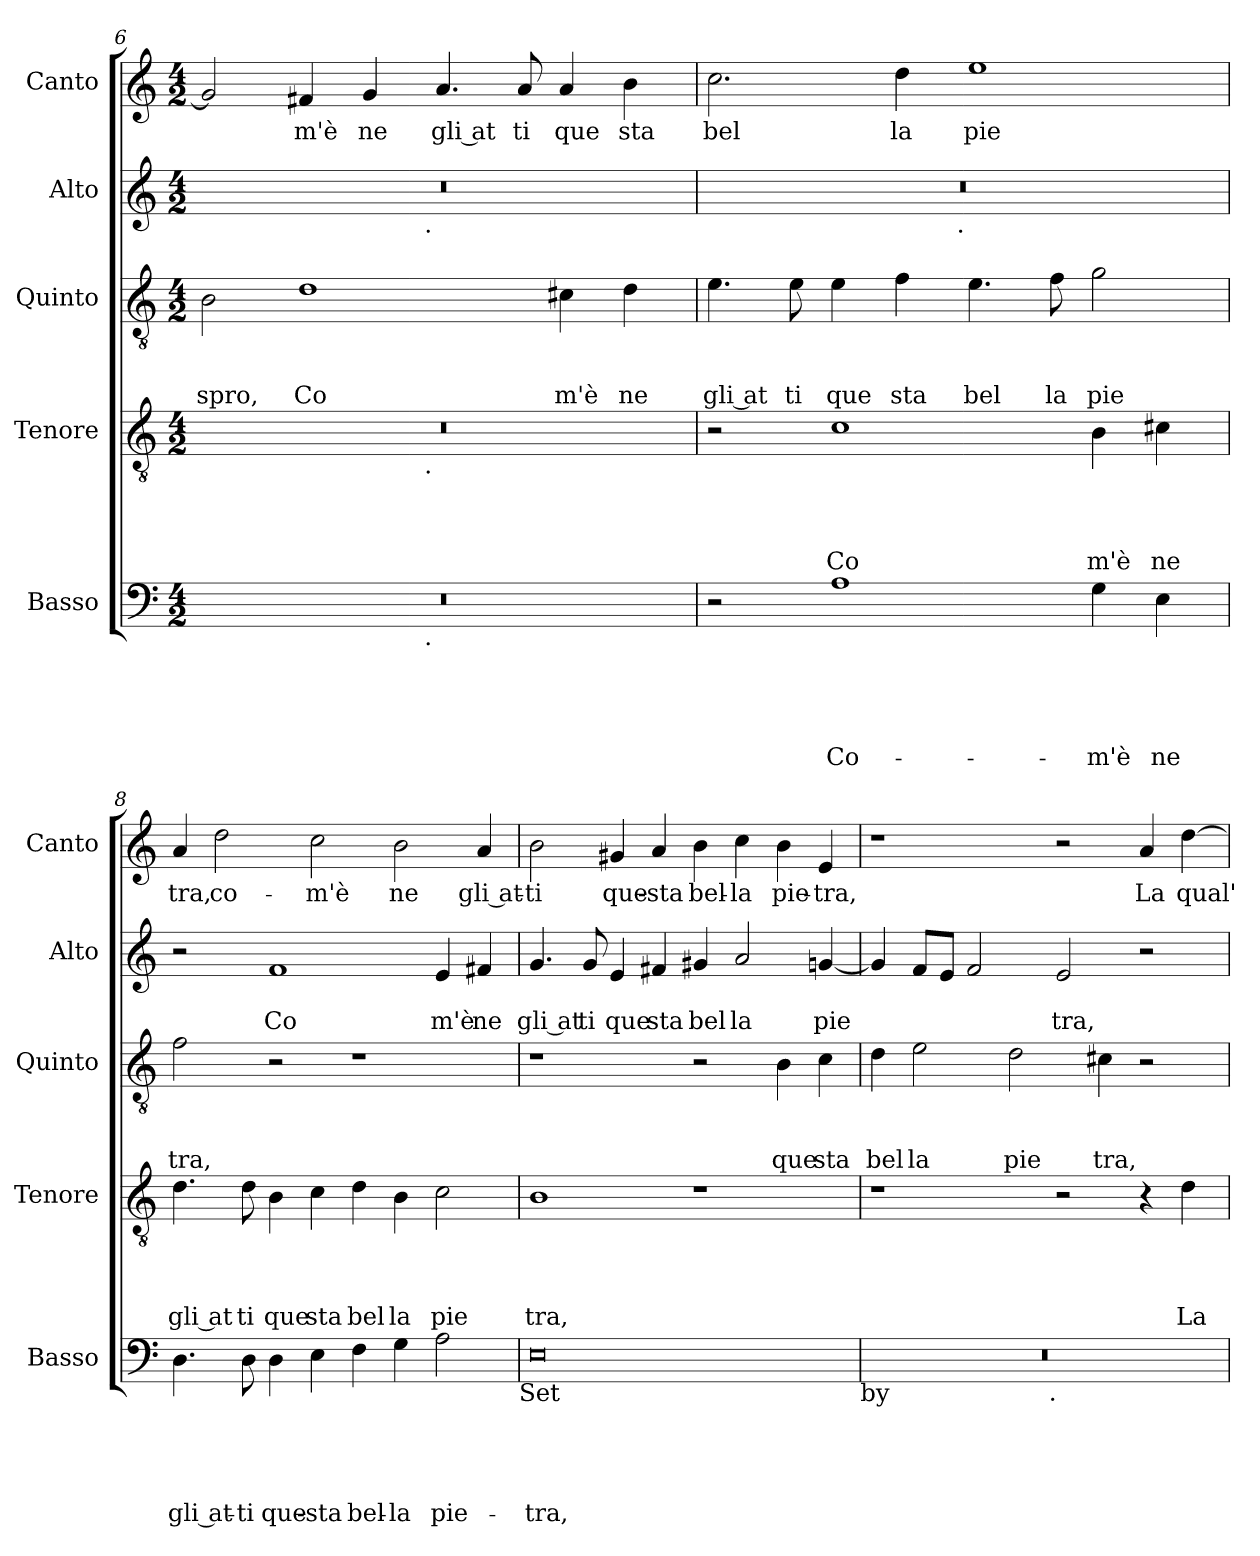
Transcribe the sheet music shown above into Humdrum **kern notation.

**kern	**text	**text	**text	**text	**text	**kern	**text	**text	**text	**text	**kern	**text	**text	**text	**kern	**text	**text	**kern	**text
*part5	*part5	*part5	*part5	*part5	*part5	*part4	*part4	*part4	*part4	*part4	*part3	*part3	*part3	*part3	*part2	*part2	*part2	*part1	*part1
*staff5	*staff5	*staff5	*staff5	*staff5	*staff5	*staff4	*staff4	*staff4	*staff4	*staff4	*staff3	*staff3	*staff3	*staff3	*staff2	*staff2	*staff2	*staff1	*staff1
*I"Basso	*	*	*	*	*	*I"Tenore	*	*	*	*	*I"Quinto	*	*	*	*I"Alto	*	*	*I"Canto	*
*I'Basso	*	*	*	*	*	*I'Tenore	*	*	*	*	*I'Quinto	*	*	*	*I'Alto	*	*	*I'Canto	*
*clefF4	*	*	*	*	*	*clefGv2	*	*	*	*	*clefGv2	*	*	*	*clefG2	*	*	*clefG2	*
*k[]	*	*	*	*	*	*k[]	*	*	*	*	*k[]	*	*	*	*k[]	*	*	*k[]	*
*C:	*	*	*	*	*	*C:	*	*	*	*	*C:	*	*	*	*C:	*	*	*C:	*
*M4/2	*	*	*	*	*	*M4/2	*	*	*	*	*M4/2	*	*	*	*M4/2	*	*	*M4/2	*
=6	=6	=6	=6	=6	=6	=6	=6	=6	=6	=6	=6	=6	=6	=6	=6	=6	=6	=6	=6
!	!	!	!	!	!	!	!	!	!	!	!	!	!	!LO:LY:b	!	!	!	!	!
*^	*	*	*	*	*	*^	*	*	*	*	*	*	*	*	*^	*	*	*	*
0r	2ryy	.	.	.	.	.	0r	2ryy	.	.	.	.	2B\	.	.	spro,	0r	2ryy	.	.	2g/]	.
!	!	!	!	!	!	!	!	!	!	!	!	!	!	!	!	!LO:LY:b	!	!	!	!	!	!LO:LY:b
.	4ryy	.	.	.	.	.	.	4ryy	.	.	.	.	1d	.	.	Co	.	4ryy	.	.	4f#X/	m'è
!	!	!	!	!	!	!	!	!	!	!	!	!	!	!	!	!	!	!	!	!	!	!LO:LY:b
.	8...ryy	.	.	.	.	.	.	8...ryy	.	.	.	.	.	.	.	.	.	8...ryy	.	.	4g/	ne
!	!	!	!	!	!	!	!	!	!	!	!	!	!	!	!	!	!	!LO:TX:b:t=.	!	!	!	!
!	!	!	!	!	!	!	!	!LO:TX:b:t=.	!	!	!	!	!	!	!	!	!	!	!	!	!	!
!	!LO:TX:b:t=.	!	!	!	!	!	!	!	!	!	!	!	!	!	!	!	!	!	!	!	!	!
.	1ryy	.	.	.	.	.	.	1ryy	.	.	.	.	.	.	.	.	.	1ryy	.	.	.	.
!	!	!	!	!	!	!	!	!	!	!	!	!	!	!	!	!	!	!	!	!	!	!LO:LY:b:rj
.	.	.	.	.	.	.	.	.	.	.	.	.	.	.	.	.	.	.	.	.	4.a/	gli at
!	!	!	!	!	!	!	!	!	!	!	!	!	!	!	!	!	!	!	!	!	!	!LO:LY:b
.	.	.	.	.	.	.	.	.	.	.	.	.	.	.	.	.	.	.	.	.	8a/	ti
!	!	!	!	!	!	!	!	!	!	!	!	!	!	!	!	!LO:LY:b	!	!	!	!	!	!LO:LY:b
.	.	.	.	.	.	.	.	.	.	.	.	.	4c#X\	.	.	m'è	.	.	.	.	4a/	que
!	!	!	!	!	!	!	!	!	!	!	!	!	!	!	!	!LO:LY:b	!	!	!	!	!	!LO:LY:b
.	.	.	.	.	.	.	.	.	.	.	.	.	4d\	.	.	ne	.	.	.	.	4b\	sta
.	64ryy	.	.	.	.	.	.	64ryy	.	.	.	.	.	.	.	.	.	64ryy	.	.	.	.
=7	=7	=7	=7	=7	=7	=7	=7	=7	=7	=7	=7	=7	=7	=7	=7	=7	=7	=7	=7	=7	=7	=7
!	!	!	!	!	!	!	!	!	!	!	!	!	!	!	!	!LO:LY:b:rj	!	!	!	!	!	!LO:LY:b
*v	*v	*	*	*	*	*	*	*	*	*	*	*	*	*	*	*	*	*	*	*	*	*
*	*	*	*	*	*	*v	*v	*	*	*	*	*	*	*	*	*	*	*	*	*	*
2r	.	.	.	.	.	2r	.	.	.	.	4.e\	.	.	gli at	0r	2ryy	.	.	2.cc\	bel
!	!	!	!	!	!	!	!	!	!	!	!	!	!	!LO:LY:b	!	!	!	!	!	!
.	.	.	.	.	.	.	.	.	.	.	8e\	.	.	ti	.	.	.	.	.	.
!	!	!	!	!	!LO:LY:b	!	!	!	!	!LO:LY:b	!	!	!	!LO:LY:b	!	!	!	!	!	!
1A	.	.	.	.	Co-	1c	.	.	.	Co	4e\	.	.	que	.	4ryy	.	.	.	.
!	!	!	!	!	!	!	!	!	!	!	!	!	!	!LO:LY:b	!	!	!	!	!	!LO:LY:b
.	.	.	.	.	.	.	.	.	.	.	4f\	.	.	sta	.	8...ryy	.	.	4dd\	la
!	!	!	!	!	!	!	!	!	!	!	!	!	!	!	!	!LO:TX:b:t=.	!	!	!	!
.	.	.	.	.	.	.	.	.	.	.	.	.	.	.	.	1ryy	.	.	.	.
!	!	!	!	!	!	!	!	!	!	!	!	!	!	!LO:LY:b	!	!	!	!	!	!LO:LY:b
.	.	.	.	.	.	.	.	.	.	.	4.e\	.	.	bel	.	.	.	.	1ee	pie
!	!	!	!	!	!	!	!	!	!	!	!	!	!	!LO:LY:b	!	!	!	!	!	!
.	.	.	.	.	.	.	.	.	.	.	8f\	.	.	la	.	.	.	.	.	.
!	!	!	!	!	!LO:LY:b	!	!	!	!	!LO:LY:b	!	!	!	!LO:LY:b	!	!	!	!	!	!
4G\	.	.	.	.	-m'è	4B\	.	.	.	m'è	2g\	.	.	pie	.	.	.	.	.	.
!	!	!	!	!	!LO:LY:b	!	!	!	!	!LO:LY:b	!	!	!	!	!	!	!	!	!	!
4E\	.	.	.	.	ne	4c#X\	.	.	.	ne	.	.	.	.	.	.	.	.	.	.
.	.	.	.	.	.	.	.	.	.	.	.	.	.	.	.	64ryy	.	.	.	.
!!LO:LB:g=z
=8	=8	=8	=8	=8	=8	=8	=8	=8	=8	=8	=8	=8	=8	=8	=8	=8	=8	=8	=8	=8
!	!	!	!	!	!LO:LY:b:rj	!	!	!	!	!LO:LY:b:rj	!	!	!	!LO:LY:b	!	!	!	!	!	!LO:LY:b
*	*	*	*	*	*	*	*	*	*	*	*	*	*	*	*v	*v	*	*	*	*
4.D\	.	.	.	.	gli at-	4.d\	.	.	.	gli at	2f\	.	.	tra,	2r	.	.	4a/	tra,
!	!	!	!	!	!	!	!	!	!	!	!	!	!	!	!	!	!	!	!LO:LY:b
.	.	.	.	.	.	.	.	.	.	.	.	.	.	.	.	.	.	2dd\	co-
!	!	!	!	!	!LO:LY:b	!	!	!	!	!LO:LY:b	!	!	!	!	!	!	!	!	!
8D\	.	.	.	.	-ti	8d\	.	.	.	ti	.	.	.	.	.	.	.	.	.
!	!	!	!	!	!LO:LY:b	!	!	!	!	!LO:LY:b	!	!	!	!	!	!	!LO:LY:b	!	!
4D\	.	.	.	.	que-	4B\	.	.	.	que	2r	.	.	.	1f	.	Co	.	.
!	!	!	!	!	!LO:LY:b	!	!	!	!	!LO:LY:b	!	!	!	!	!	!	!	!	!LO:LY:b
4E\	.	.	.	.	-sta	4c\	.	.	.	sta	.	.	.	.	.	.	.	2cc\	-m'è
!	!	!	!	!	!LO:LY:b	!	!	!	!	!LO:LY:b	!	!	!	!	!	!	!	!	!
4F\	.	.	.	.	bel-	4d\	.	.	.	bel	1r	.	.	.	.	.	.	.	.
!	!	!	!	!	!LO:LY:b	!	!	!	!	!LO:LY:b	!	!	!	!	!	!	!	!	!LO:LY:b
4G\	.	.	.	.	-la	4B\	.	.	.	la	.	.	.	.	.	.	.	2b\	ne
!	!	!	!	!	!LO:LY:b	!	!	!	!	!LO:LY:b	!	!	!	!	!	!	!LO:LY:b	!	!
2A\	.	.	.	.	pie-	2c\	.	.	.	pie	.	.	.	.	4e/	.	m'è	.	.
!	!	!	!	!	!	!	!	!	!	!	!	!	!	!	!	!	!LO:LY:b	!	!LO:LY:b:rj
.	.	.	.	.	.	.	.	.	.	.	.	.	.	.	4f#X/	.	ne	4a/	gli at-
!LO:TX:b:t=Set	!	!	!	!	!	!	!	!	!	!	!	!	!	!	!	!	!	!	!
=9	=9	=9	=9	=9	=9	=9	=9	=9	=9	=9	=9	=9	=9	=9	=9	=9	=9	=9	=9
!	!	!	!	!	!LO:LY:b	!	!	!	!	!LO:LY:b	!	!	!	!	!	!	!LO:LY:b:rj	!	!LO:LY:b
0E	.	.	.	.	-tra,	1B	.	.	.	tra,	1r	.	.	.	4.g/	.	gli at	2b\	-ti
!	!	!	!	!	!	!	!	!	!	!	!	!	!	!	!	!	!LO:LY:b	!	!
.	.	.	.	.	.	.	.	.	.	.	.	.	.	.	8g/	.	ti	.	.
!	!	!	!	!	!	!	!	!	!	!	!	!	!	!	!	!	!LO:LY:b	!	!LO:LY:b
.	.	.	.	.	.	.	.	.	.	.	.	.	.	.	4e/	.	que	4g#X/	que-
!	!	!	!	!	!	!	!	!	!	!	!	!	!	!	!	!	!LO:LY:b	!	!LO:LY:b
.	.	.	.	.	.	.	.	.	.	.	.	.	.	.	4f#X/	.	sta	4a/	-sta
!	!	!	!	!	!	!	!	!	!	!	!	!	!	!	!	!	!LO:LY:b	!	!LO:LY:b
.	.	.	.	.	.	1r	.	.	.	.	2r	.	.	.	4g#X/	.	bel	4b\	bel-
!	!	!	!	!	!	!	!	!	!	!	!	!	!	!	!	!	!LO:LY:b	!	!LO:LY:b
.	.	.	.	.	.	.	.	.	.	.	.	.	.	.	2a/	.	la	4cc\	-la
!	!	!	!	!	!	!	!	!	!	!	!	!	!	!LO:LY:b	!	!	!	!	!LO:LY:b
.	.	.	.	.	.	.	.	.	.	.	4B\	.	.	que	.	.	.	4b\	pie-
!	!	!	!	!	!	!	!	!	!	!	!	!	!	!LO:LY:b	!	!	!LO:LY:b	!	!LO:LY:b
.	.	.	.	.	.	.	.	.	.	.	4c\	.	.	sta	[<4gn/	.	pie	4e/	-tra,
!LO:TX:b:t=by	!	!	!	!	!	!	!	!	!	!	!	!	!	!	!	!	!	!	!
=10	=10	=10	=10	=10	=10	=10	=10	=10	=10	=10	=10	=10	=10	=10	=10	=10	=10	=10	=10
!	!	!	!	!	!	!	!	!	!	!	!	!	!	!LO:LY:b	!	!	!	!	!
*^	*	*	*	*	*	*	*	*	*	*	*	*	*	*	*	*	*	*	*
0r	2ryy	.	.	.	.	.	1r	.	.	.	.	4d\	.	.	bel	4g/]	.	.	1r	.
!	!	!	!	!	!	!	!	!	!	!	!	!	!	!	!LO:LY:b	!	!	!	!	!
.	.	.	.	.	.	.	.	.	.	.	.	2e\	.	.	la	8f/L	.	.	.	.
.	.	.	.	.	.	.	.	.	.	.	.	.	.	.	.	8e/J	.	.	.	.
.	4ryy	.	.	.	.	.	.	.	.	.	.	.	.	.	.	2f/	.	.	.	.
!	!	!	!	!	!	!	!	!	!	!	!	!	!	!	!LO:LY:b	!	!	!	!	!
.	8...ryy	.	.	.	.	.	.	.	.	.	.	2d\	.	.	pie	.	.	.	.	.
!	!LO:TX:b:t=.	!	!	!	!	!	!	!	!	!	!	!	!	!	!	!	!	!	!	!
.	1ryy	.	.	.	.	.	.	.	.	.	.	.	.	.	.	.	.	.	.	.
!	!	!	!	!	!	!	!	!	!	!	!	!	!	!	!	!	!	!LO:LY:b	!	!
.	.	.	.	.	.	.	2r	.	.	.	.	.	.	.	.	2e/	.	tra,	2r	.
!	!	!	!	!	!	!	!	!	!	!	!	!	!	!	!LO:LY:b	!	!	!	!	!
.	.	.	.	.	.	.	.	.	.	.	.	4c#X\	.	.	tra,	.	.	.	.	.
!	!	!	!	!	!	!	!	!	!	!	!	!	!	!	!	!	!	!	!	!LO:LY:b
.	.	.	.	.	.	.	4r	.	.	.	.	2r	.	.	.	2r	.	.	4a/	La
!	!	!	!	!	!	!	!	!	!	!	!LO:LY:b	!	!	!	!	!	!	!	!	!LO:LY:b
.	.	.	.	.	.	.	4d\	.	.	.	La	.	.	.	.	.	.	.	[>4dd\	qual'
.	64ryy	.	.	.	.	.	.	.	.	.	.	.	.	.	.	.	.	.	.	.
*v	*v	*	*	*	*	*	*	*	*	*	*	*	*	*	*	*	*	*	*	*
=	=	=	=	=	=	=	=	=	=	=	=	=	=	=	=	=	=	=	=
*-	*-	*-	*-	*-	*-	*-	*-	*-	*-	*-	*-	*-	*-	*-	*-	*-	*-	*-	*-
